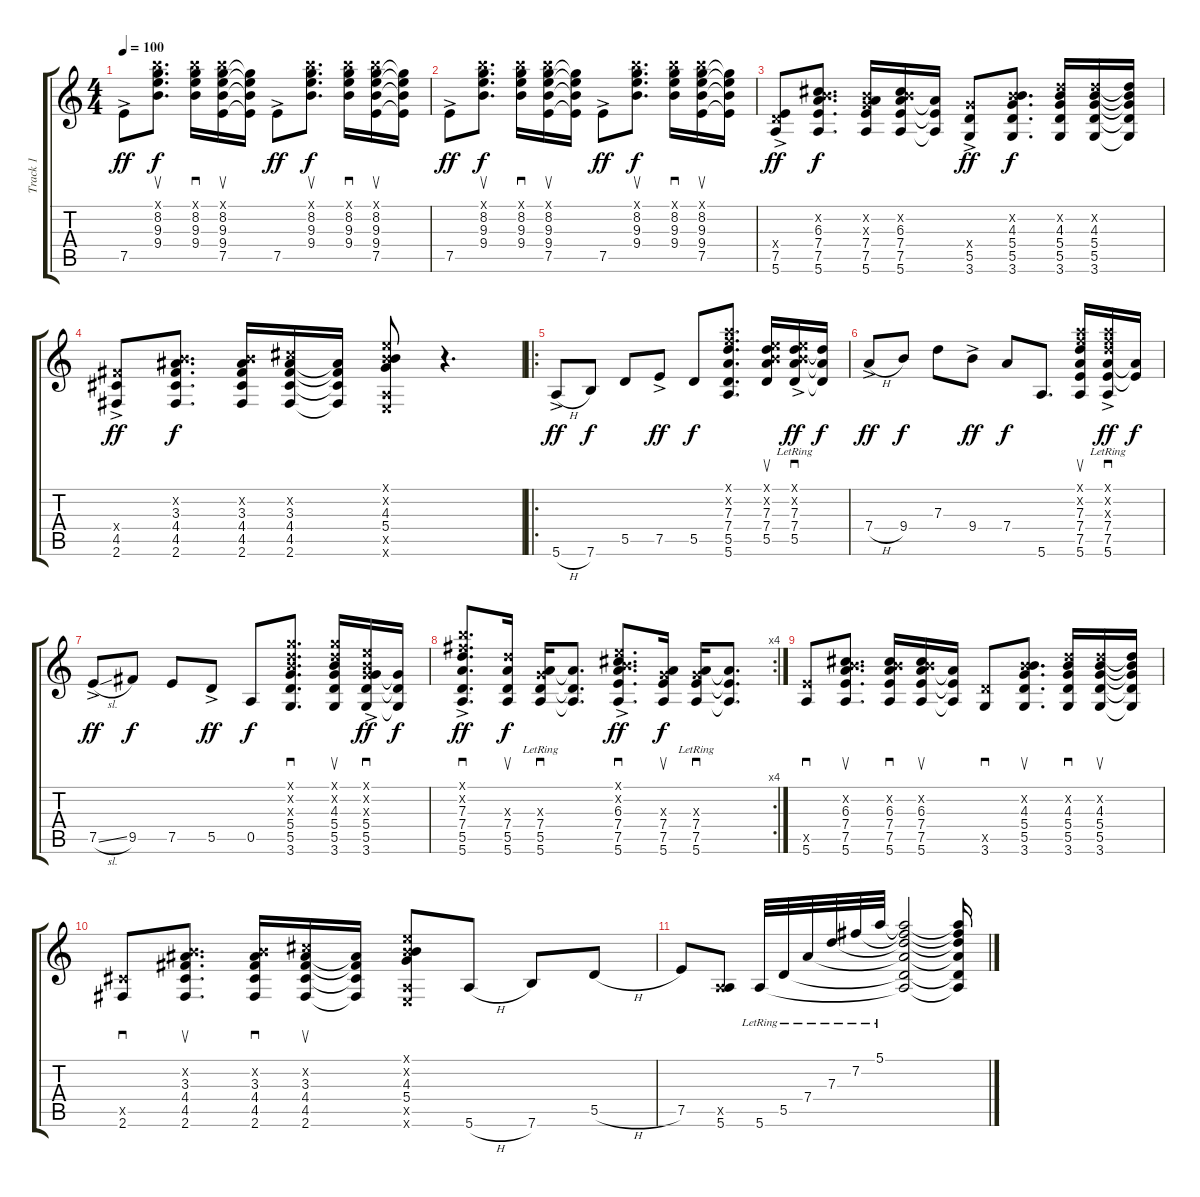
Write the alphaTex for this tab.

\track ("Track 1" "Track 1") {instrument acousticguitarsteel}
\staff {score tabs}
\tuning (E4 B3 G3 D3 A2 E2) {hide}
\ts (4 4)
\tempo 100
\clef g2
\ks c
7.5{ac}.8{dy ff} (7.1{x} 8.2 9.3 9.4).8{d su dy f} (7.1{x} 8.2 9.3 9.4).16{sd} (7.1{x} 8.2 9.3 9.4 7.5).16{su} (8.2{t} 9.3{t} 9.4{t} 7.5{t}).16 7.5{ac}.8{dy ff} (7.1{x} 8.2 9.3 9.4).8{d su dy f} (7.1{x} 8.2 9.3 9.4).16{sd} (7.1{x} 8.2 9.3 9.4 7.5).16{su} (8.2{t} 9.3{t} 9.4{t} 7.5{t}).16 |
7.5{ac}.8{dy ff} (7.1{x} 8.2 9.3 9.4).8{d su dy f} (7.1{x} 8.2 9.3 9.4).16{sd} (7.1{x} 8.2 9.3 9.4 7.5).16{su} (8.2{t} 9.3{t} 9.4{t} 7.5{t}).16 7.5{ac}.8{dy ff} (7.1{x} 8.2 9.3 9.4).8{d su dy f} (7.1{x} 8.2 9.3 9.4).16{sd} (7.1{x} 8.2 9.3 9.4 7.5).16{su} (8.2{t} 9.3{t} 9.4{t} 7.5{t}).16 |
(0.4{x} 7.5 5.6{ac}).8{dy ff} (0.2{x} 6.3 7.4 7.5 5.6).8{d dy f} (0.2{x} 0.3{x} 7.4 7.5 5.6).16 (0.2{x} 6.3 7.4 7.5 5.6).16 (7.4{t} 7.5{t} 5.6{t}).16 (5.4{x} 5.5 3.6{ac}).8{dy ff} (0.2{x} 4.3 5.4 5.5 3.6).8{d dy f} (3.2{x} 4.3 5.4 5.5 3.6).16 (3.2{x} 4.3 5.4 5.5 3.6).16 (3.2{t} 4.3{t} 5.4{t} 5.5{t} 3.6{t}).16 |
(4.4{x} 4.5 2.6{ac}).8{dy ff} (0.2{x} 3.3 4.4 4.5 2.6).8{d dy f} (0.2{x} 3.3 4.4 4.5 2.6).16 (2.2{x} 3.3 4.4 4.5 2.6).16 (3.3{t} 4.4{t} 4.5{t} 2.6{t}).16 (0.1{x} 0.2{x} 4.3 5.4 0.5{x} 0.6{x}).8 r.4{d} |
\ro
5.6{h ac}.8{dy ff} 7.6.8{dy f} 5.5.8 7.5{ac}.8{dy ff} 5.5.8{dy f} (5.1{x} 6.2{x} 7.3 7.4 5.5 5.6).8{d} (0.1{x} 0.2{x} 7.3 7.4 5.5).16{su} (0.1{ac x} 0.2{ac x} 7.3{ac lr} 7.4{ac lr} 5.5{ac lr}).16{sd dy ff} (7.3{t} 7.4{t} 5.5{t}).16{dy f} |
7.4{h ac}.8{dy ff} 9.4.8{dy f} 7.3.8 9.4{ac}.8{dy ff} 7.4.8{dy f} 5.6.8{d} (5.1{x} 6.2{x} 7.3 7.4 7.5 5.6).16{su} (5.1{ac x} 6.2{ac x} 7.3{ac x} 7.4{ac lr} 7.5{ac lr} 5.6{ac lr}).16{sd dy ff} (7.4{t} 7.5{t}).16{dy f} |
7.5{sl ac}.8{dy ff} 9.5.8{dy f} 7.5.8 5.5{ac}.8{dy ff} 0.5.8{dy f} (3.1{x} 3.2{x} 4.3{x} 5.4 5.5 3.6).8{d sd} (3.1{x} 3.2{x} 4.3 5.4 5.5 3.6).16{su} (0.1{ac x} 0.2{ac x} 0.3{ac x} 5.4{ac} 5.5{ac} 3.6{ac}).16{sd dy ff} (5.4{t} 5.5{t} 3.6{t}).16{dy f} |
\rc 4
(7.1{ac x} 7.2{ac x} 7.3{ac} 7.4{ac} 5.5{ac} 5.6{ac}).8{d sd dy ff} (7.3{x} 7.4 5.5 5.6).16{su dy f} (0.3{x} 7.4{lr} 5.5{lr} 5.6{lr}).16{sd} (7.4{t} 5.5{t} 5.6{t}).8{d} (0.1{ac x} 0.2{ac x} 6.3{ac} 7.4{ac} 7.5{ac} 5.6{ac}).8{d sd dy ff} (0.3{x} 7.4 7.5 5.6).16{su dy f} (0.3{x} 7.4{lr} 7.5{lr} 5.6{lr}).16{sd} (7.4{t} 7.5{t} 5.6{t}).8{d} |
(7.5{x} 5.6).8{sd} (0.2{x} 6.3 7.4 7.5 5.6).8{d su} (0.2{x} 6.3 7.4 7.5 5.6).16{sd} (0.2{x} 6.3 7.4 7.5 5.6).16{su} (7.4{t} 7.5{t} 5.6{t}).16 (5.5{x} 3.6).8{sd} (0.2{x} 4.3 5.4 5.5 3.6).8{d su} (3.2{x} 4.3 5.4 5.5 3.6).16{sd} (3.2{x} 4.3 5.4 5.5 3.6).16{su} (3.2{t} 4.3{t} 5.4{t} 5.5{t} 3.6{t}).16 |
(4.5{x} 2.6).8{sd} (0.2{x} 3.3 4.4 4.5 2.6).8{d su} (0.2{x} 3.3 4.4 4.5 2.6).16{sd} (2.2{x} 3.3 4.4 4.5 2.6).16{su} (3.3{t} 4.4{t} 4.5{t} 2.6{t}).16 (0.1{x} 0.2{x} 4.3 5.4 0.5{x} 0.6{x}).8 5.6{h}.8 7.6.8 5.5{h}.8 |
7.5.8 (0.5{x} 5.6).8 5.6{lr}.32 5.5{lr}.32 7.4{lr}.32 7.3{lr}.32 7.2{lr}.32 5.1{lr}.32 (5.1{t} 7.2{t} 7.3{t} 7.4{t} 5.5{t} 5.6{t}).2 (5.1{t} 7.2{t} 7.3{t} 7.4{t} 5.5{t} 5.6{t}).16
